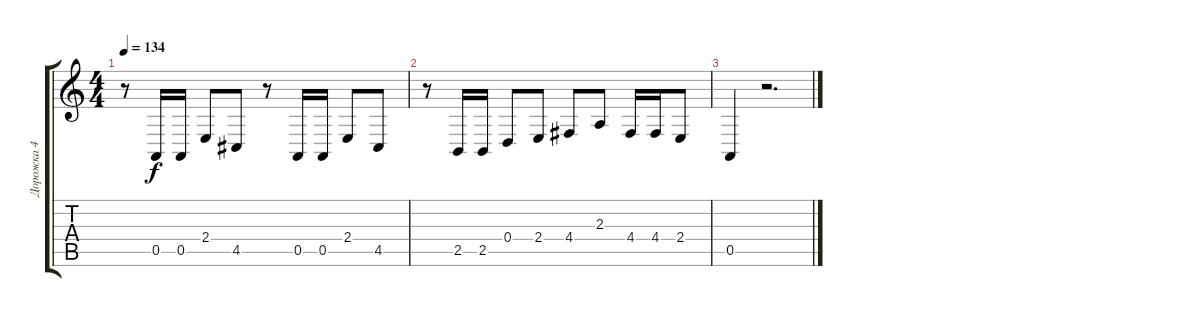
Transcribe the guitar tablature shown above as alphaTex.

\track ("Дорожка 4" "Дорожка 4") {instrument trombone}
\staff {score tabs}
\tuning (E4 B3 G3 D3 A2 E2) {hide}
\ts (4 4)
\tempo 134
\clef g2
\ks c
r.8{dy f} 0.5.16 0.5.16 2.4.8 4.5.8 r.8 0.5.16 0.5.16 2.4.8 4.5.8 |
r.8 2.5.16 2.5.16 0.4.8 2.4.8 4.4.8 2.3.8 4.4.16 4.4.16 2.4.8 |
0.5.4 r.2{d}
